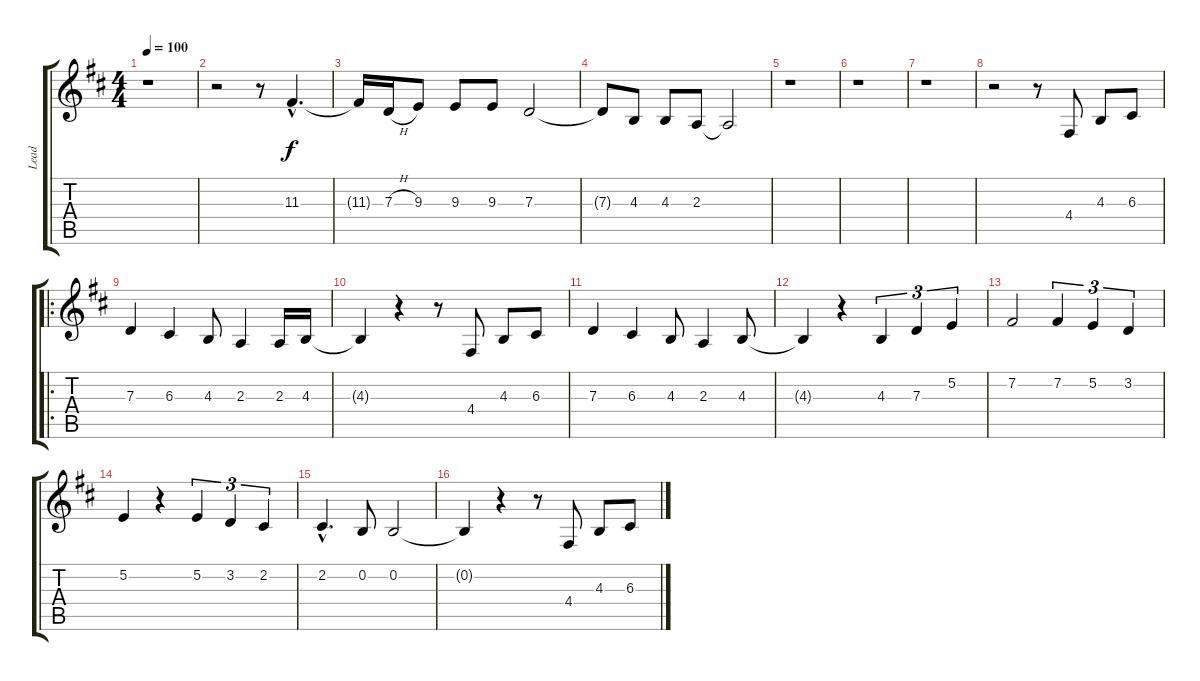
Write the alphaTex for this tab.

\track ("Lead" "Lead") {instrument lead3calliope}
\staff {score tabs}
\tuning (E4 B3 G3 D3 A2 E2) {hide}
\ts (4 4)
\tempo 100
\clef g2
\ks d
r.1{dy f instrument lead3calliope} |
r.2 r.8 11.3{hac}.4{d} |
11.3{t}.16 7.3{h}.16 9.3.8 9.3.8 9.3.8 7.3.2 |
7.3{t}.8 4.3.8 4.3.8 2.3.8 2.3{t}.2 |
r.1 |
r.1 |
r.1 |
r.2 r.8 4.4.8 4.3.8 6.3.8 |
\ro
7.3.4 6.3.4 4.3.8 2.3.4 2.3.16 4.3.16 |
4.3{t}.4 r.4 r.8 4.4.8 4.3.8 6.3.8 |
7.3.4 6.3.4 4.3.8 2.3.4 4.3.8 |
4.3{t}.4 r.4 4.3.4{tu (3 2)} 7.3.4{tu (3 2)} 5.2.4{tu (3 2)} |
7.2.2 7.2.4{tu (3 2)} 5.2.4{tu (3 2)} 3.2.4{tu (3 2)} |
5.2.4 r.4 5.2.4{tu (3 2)} 3.2.4{tu (3 2)} 2.2.4{tu (3 2)} |
2.2{hac}.4{d} 0.2.8 0.2.2 |
0.2{t}.4 r.4 r.8 4.4.8 4.3.8 6.3.8
